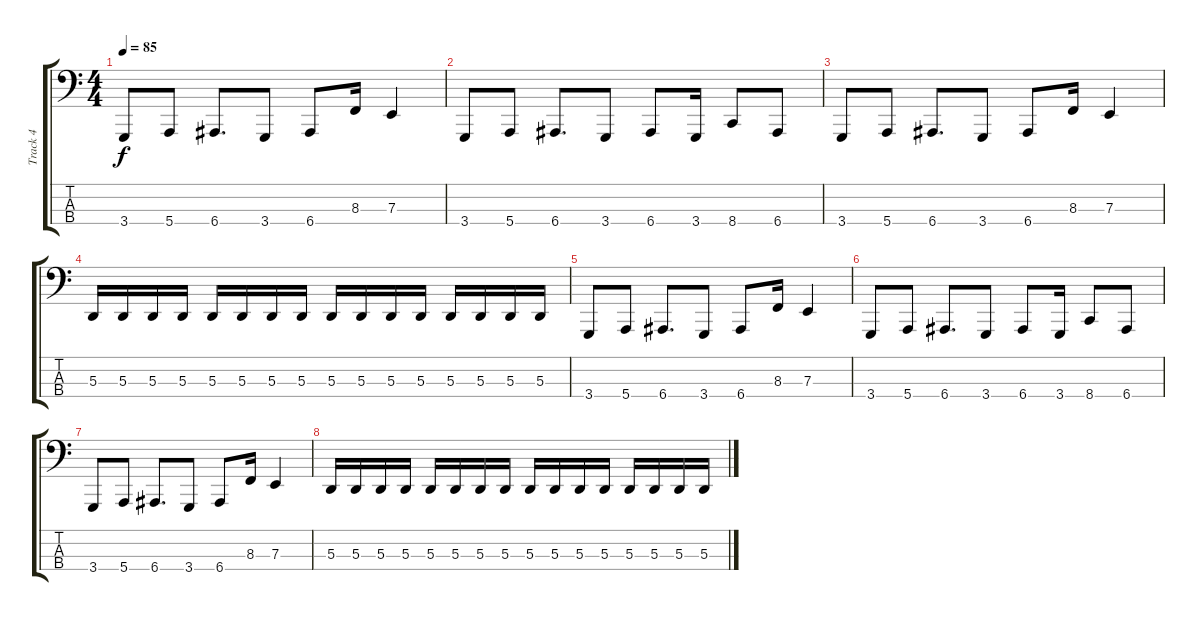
\track ("Track 4" "Track 4") {instrument lead8bassandlead}
\staff {score tabs}
\tuning (G2 D2 A1 E1) {hide}
\ts (4 4)
\tempo 85
\clef f4
\ks c
3.4.8{dy f} 5.4.8 6.4.8{d} 3.4.8 6.4.8 8.3.16 7.3.4 |
3.4.8 5.4.8 6.4.8{d} 3.4.8 6.4.8 3.4.16 8.4.8 6.4.8 |
3.4.8 5.4.8 6.4.8{d} 3.4.8 6.4.8 8.3.16 7.3.4 |
5.3.16 5.3.16 5.3.16 5.3.16 5.3.16 5.3.16 5.3.16 5.3.16 5.3.16 5.3.16 5.3.16 5.3.16 5.3.16 5.3.16 5.3.16 5.3.16 |
3.4.8 5.4.8 6.4.8{d} 3.4.8 6.4.8 8.3.16 7.3.4 |
3.4.8 5.4.8 6.4.8{d} 3.4.8 6.4.8 3.4.16 8.4.8 6.4.8 |
3.4.8 5.4.8 6.4.8{d} 3.4.8 6.4.8 8.3.16 7.3.4 |
5.3.16 5.3.16 5.3.16 5.3.16 5.3.16 5.3.16 5.3.16 5.3.16 5.3.16 5.3.16 5.3.16 5.3.16 5.3.16 5.3.16 5.3.16 5.3.16
